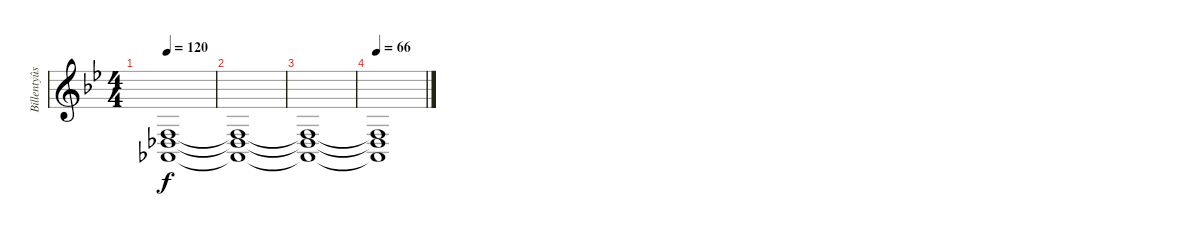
\track ("Billentyûs (Mats Olausson)" "Billentyûs") {instrument electricgrandpiano}
\staff {score}
\tuning (E4 B3 G3 D3 A2 E2 B1) {hide}
\ts (4 4)
\tempo 120
\clef g2
\ks bb
(3.4{t} 4.5{t} 4.6{t}).1{dy f} |
(3.4{t} 4.5{t} 4.6{t}).1 |
(3.4{t} 4.5{t} 4.6{t}).1 |
\tempo 66
(3.4{t} 4.5{t} 4.6{t}).1
